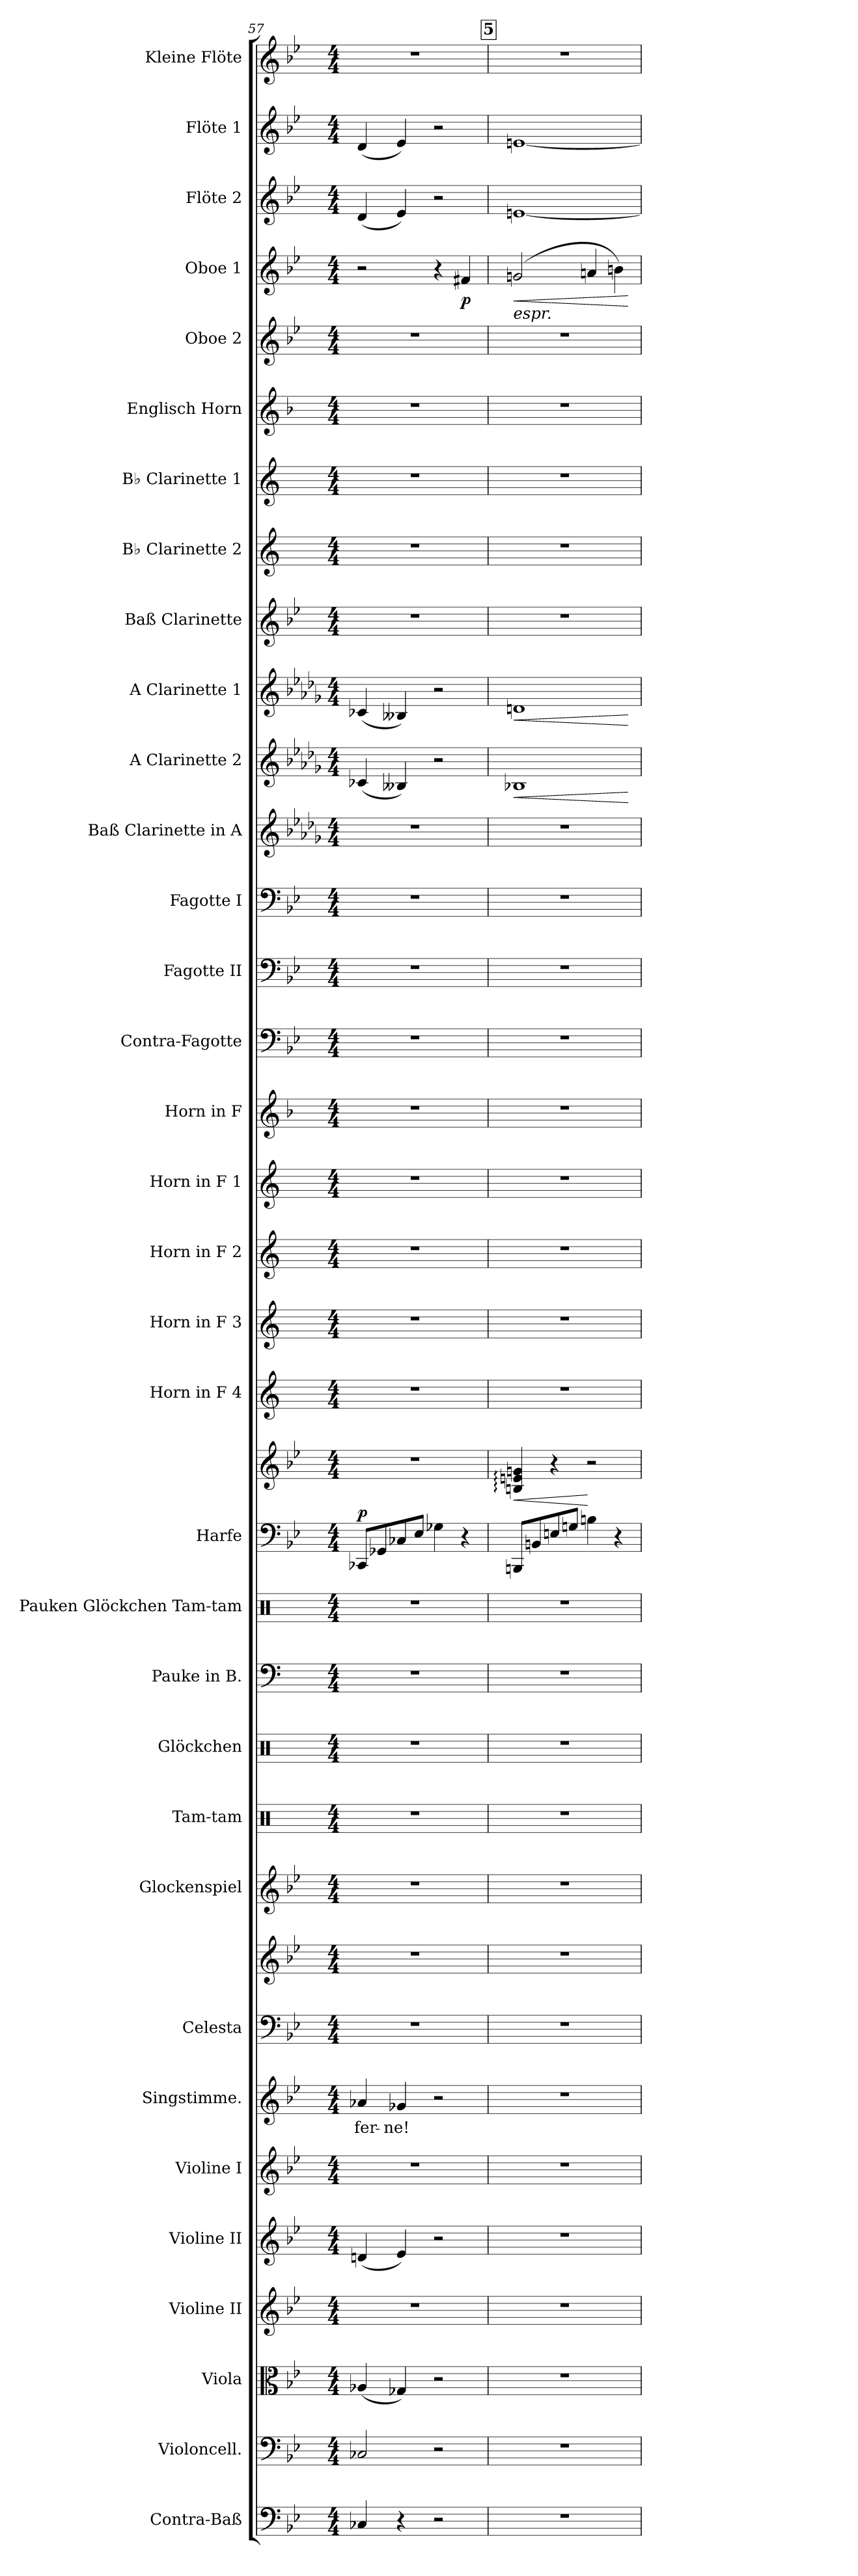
**kern	**kern	**kern	**kern	**kern	**kern	**kern	**text	**kern	**kern	**kern	**kern	**kern	**kern	**kern	**kern	**kern	**dynam	**kern	**kern	**kern	**kern	**kern	**kern	**kern	**kern	**kern	**kern	**dynam	**kern	**dynam	**kern	**kern	**kern	**kern	**kern	**kern	**dynam	**kern	**kern	**kern
*part34	*part33	*part32	*part31	*part30	*part29	*part28	*part28	*part27	*part27	*part26	*part25	*part24	*part23	*part22	*part21	*part21	*part21	*part20	*part19	*part18	*part17	*part16	*part15	*part14	*part13	*part12	*part11	*part11	*part10	*part10	*part9	*part8	*part7	*part6	*part5	*part4	*part4	*part3	*part2	*part1
*staff36	*staff35	*staff34	*staff33	*staff32	*staff31	*staff30	*staff30	*staff29	*staff28	*staff27	*staff26	*staff25	*staff24	*staff23	*staff22	*staff21	*staff21/22	*staff20	*staff19	*staff18	*staff17	*staff16	*staff15	*staff14	*staff13	*staff12	*staff11	*staff11	*staff10	*staff10	*staff9	*staff8	*staff7	*staff6	*staff5	*staff4	*staff4	*staff3	*staff2	*staff1
*I"Contra-Baß	*I"Violoncell.	*I"Viola	*I"Violine II	*I"Violine II	*I"Violine I	*I"Singstimme.	*	*I"Celesta	*	*I"Glockenspiel	*I"Tam-tam	*I"Glöckchen	*I"Pauke in B.	*I"Pauken  Glöckchen Tam-tam	*I"Harfe	*	*	*I"Horn in F 4	*I"Horn in F 3	*I"Horn in F 2	*I"Horn in F 1	*I"Horn in F	*I"Contra-Fagotte	*I"Fagotte II	*I"Fagotte I	*I"Baß Clarinette in A	*I"A Clarinette 2	*	*I"A Clarinette 1	*	*I"Baß Clarinette	*I"B♭ Clarinette 2	*I"B♭ Clarinette 1	*I"Englisch Horn	*I"Oboe 2	*I"Oboe 1	*	*I"Flöte 2	*I"Flöte 1	*I"Kleine Flöte
*I'C.-B.	*I'Vc.	*I'Vla.	*I'Vln. II	*I'Vln. II	*I'Vln. I	*I'Sgst.	*	*I'Cel.	*	*I'Glk.	*I'Tam-tam	*I'Gl.	*I'Pauke	*I'Tam-tam	*I'Hfe.	*	*	*I'Hn. 4	*I'Hn. 3	*I'Hn. 2	*I'Hn. 1	*	*I'C.-Fg.	*I'Fg. II	*I'Fg. I	*	*I'A Cl. 2	*	*I'A Cl. 1	*	*I'B. Cl.	*I'B♭ Cl. 2	*I'B♭ Cl. 1	*I'E. H.	*I'Ob. 2	*I'Ob. 1	*	*I'Fl. 2	*I'Fl. 1	*I'Kl. Fl.
*clefF4	*clefF4	*clefC3	*clefG2	*clefG2	*clefG2	*clefG2	*	*clefF4	*clefG2	*clefG2	*clefX	*clefX	*clefF4	*clefX	*clefF4	*clefG2	*	*clefG2	*clefG2	*clefG2	*clefG2	*clefG2	*clefF4	*clefF4	*clefF4	*clefG2	*clefG2	*	*clefG2	*	*clefG2	*clefG2	*clefG2	*clefG2	*clefG2	*clefG2	*	*clefG2	*clefG2	*clefG2
*ITrd7c12	*	*	*	*	*	*	*	*ITrd-7c-12	*ITrd-7c-12	*ITrd-14c-24	*	*	*	*	*	*	*	*ITrd4c7	*ITrd4c7	*ITrd4c7	*ITrd4c7	*ITrd4c7	*ITrd7c12	*	*	*ITrd2c3	*ITrd2c3	*	*ITrd2c3	*	*ITrd8c14	*ITrd1c2	*ITrd1c2	*ITrd4c7	*	*	*	*	*	*ITrd-7c-12
*k[b-e-]	*k[b-e-]	*k[b-e-]	*k[b-e-]	*k[b-e-]	*k[b-e-]	*k[b-e-]	*	*k[b-e-]	*k[b-e-]	*k[b-e-]	*k[]	*k[]	*k[]	*k[]	*k[b-e-]	*k[b-e-]	*	*k[b-]	*k[b-]	*k[b-]	*k[b-]	*k[b-e-]	*k[b-e-]	*k[b-e-]	*k[b-e-]	*k[b-e-]	*k[b-e-]	*	*k[b-e-]	*	*k[b-e-]	*k[b-e-]	*k[b-e-]	*k[b-e-]	*k[b-e-]	*k[b-e-]	*	*k[b-e-]	*k[b-e-]	*k[b-e-]
*M4/4	*M4/4	*M4/4	*M4/4	*M4/4	*M4/4	*M4/4	*	*M4/4	*M4/4	*M4/4	*M4/4	*M4/4	*M4/4	*M4/4	*M4/4	*M4/4	*	*M4/4	*M4/4	*M4/4	*M4/4	*M4/4	*M4/4	*M4/4	*M4/4	*M4/4	*M4/4	*	*M4/4	*	*M4/4	*M4/4	*M4/4	*M4/4	*M4/4	*M4/4	*	*M4/4	*M4/4	*M4/4
=57	=57	=57	=57	=57	=57	=57	=57	=57	=57	=57	=57	=57	=57	=57	=57	=57	=57	=57	=57	=57	=57	=57	=57	=57	=57	=57	=57	=57	=57	=57	=57	=57	=57	=57	=57	=57	=57	=57	=57	=57
!	!	!	!	!	!	!	!	!	!	!	!	!	!	!	!	!	!LO:DY:a=2	!	!	!	!	!	!	!	!	!	!	!	!	!	!	!	!	!	!	!	!	!	!	!
4CC-X/	2C-X/	(4A-X/	1r	(4dn/	1r	4a-X/	fer-	1r	1r	1r	1r	1r	1r	1r	8CC-X/L	1r	p	1r	1r	1r	1r	1r	1r	1r	1r	1r	(4A-X/	.	(4A-X/	.	1r	1r	1r	1r	1r	2r	.	(4d/	(4d/	1r
.	.	.	.	.	.	.	.	.	.	.	.	.	.	.	8GG-X/	.	.	.	.	.	.	.	.	.	.	.	.	.	.	.	.	.	.	.	.	.	.	.	.	.
4r	.	4G-X/)	.	4e-/)	.	4g-X/	-ne!	.	.	.	.	.	.	.	8C-X/	.	.	.	.	.	.	.	.	.	.	.	4G-X/)	.	4G-X/)	.	.	.	.	.	.	.	.	4e-/)	4e-/)	.
.	.	.	.	.	.	.	.	.	.	.	.	.	.	.	8E-/J	.	.	.	.	.	.	.	.	.	.	.	.	.	.	.	.	.	.	.	.	.	.	.	.	.
2r	2r	2r	.	2r	.	2r	.	.	.	.	.	.	.	.	4G-X\	.	.	.	.	.	.	.	.	.	.	.	2r	.	2r	.	.	.	.	.	.	4r	.	2r	2r	.
!	!	!	!	!	!	!	!	!	!	!	!	!	!	!	!	!	!	!	!	!	!	!	!	!	!	!	!	!	!	!	!	!	!	!	!	!	!LO:DY:b	!	!	!
.	.	.	.	.	.	.	.	.	.	.	.	.	.	.	4r	.	.	.	.	.	.	.	.	.	.	.	.	.	.	.	.	.	.	.	.	4f#X/	p	.	.	.
!!LO:REH:place=s1:a:B:fs=14:t=5
=58	=58	=58	=58	=58	=58	=58	=58	=58	=58	=58	=58	=58	=58	=58	=58	=58	=58	=58	=58	=58	=58	=58	=58	=58	=58	=58	=58	=58	=58	=58	=58	=58	=58	=58	=58	=58	=58	=58	=58	=58
!	!	!	!	!	!	!	!	!	!	!	!	!	!	!	!	!	!	!	!	!	!	!	!	!	!	!	!	!	!	!	!	!	!	!	!	!LO:TX:b:i:t=espr.	!	!	!	!
!	!	!	!	!	!	!	!	!	!	!	!	!	!	!	!	!	!LO:HP:b	!	!	!	!	!	!	!	!	!	!	!LO:HP:b	!	!LO:HP:b	!	!	!	!	!	!	!LO:HP:b	!	!	!
1r	1r	1r	1r	1r	1r	1r	.	1r	1r	1r	1r	1r	1r	1r	8BBBn/L	4Bn/: 4en/: 4gn/:	<	1r	1r	1r	1r	1r	1r	1r	1r	1r	1Gn	<	1Bn	<	1r	1r	1r	1r	1r	(2gn/	<	[1en	[1en	1r
.	.	.	.	.	.	.	.	.	.	.	.	.	.	.	8BBn/	.	.	.	.	.	.	.	.	.	.	.	.	.	.	.	.	.	.	.	.	.	.	.	.	.
.	.	.	.	.	.	.	.	.	.	.	.	.	.	.	8En/	4r	.	.	.	.	.	.	.	.	.	.	.	.	.	.	.	.	.	.	.	.	.	.	.	.
.	.	.	.	.	.	.	.	.	.	.	.	.	.	.	8Gn/J	.	.	.	.	.	.	.	.	.	.	.	.	.	.	.	.	.	.	.	.	.	.	.	.	.
.	.	.	.	.	.	.	.	.	.	.	.	.	.	.	4Bn\	2r	[	.	.	.	.	.	.	.	.	.	.	.	.	.	.	.	.	.	.	4an/	.	.	.	.
.	.	.	.	.	.	.	.	.	.	.	.	.	.	.	4r	.	.	.	.	.	.	.	.	.	.	.	.	.	.	.	.	.	.	.	.	4bn\)	.	.	.	.
.	.	.	.	.	.	.	.	.	.	.	.	.	.	.	.	.	.	.	.	.	.	.	.	.	.	.	.	[	.	[	.	.	.	.	.	.	[	.	.	.
=	=	=	=	=	=	=	=	=	=	=	=	=	=	=	=	=	=	=	=	=	=	=	=	=	=	=	=	=	=	=	=	=	=	=	=	=	=	=	=	=
*-	*-	*-	*-	*-	*-	*-	*-	*-	*-	*-	*-	*-	*-	*-	*-	*-	*-	*-	*-	*-	*-	*-	*-	*-	*-	*-	*-	*-	*-	*-	*-	*-	*-	*-	*-	*-	*-	*-	*-	*-
